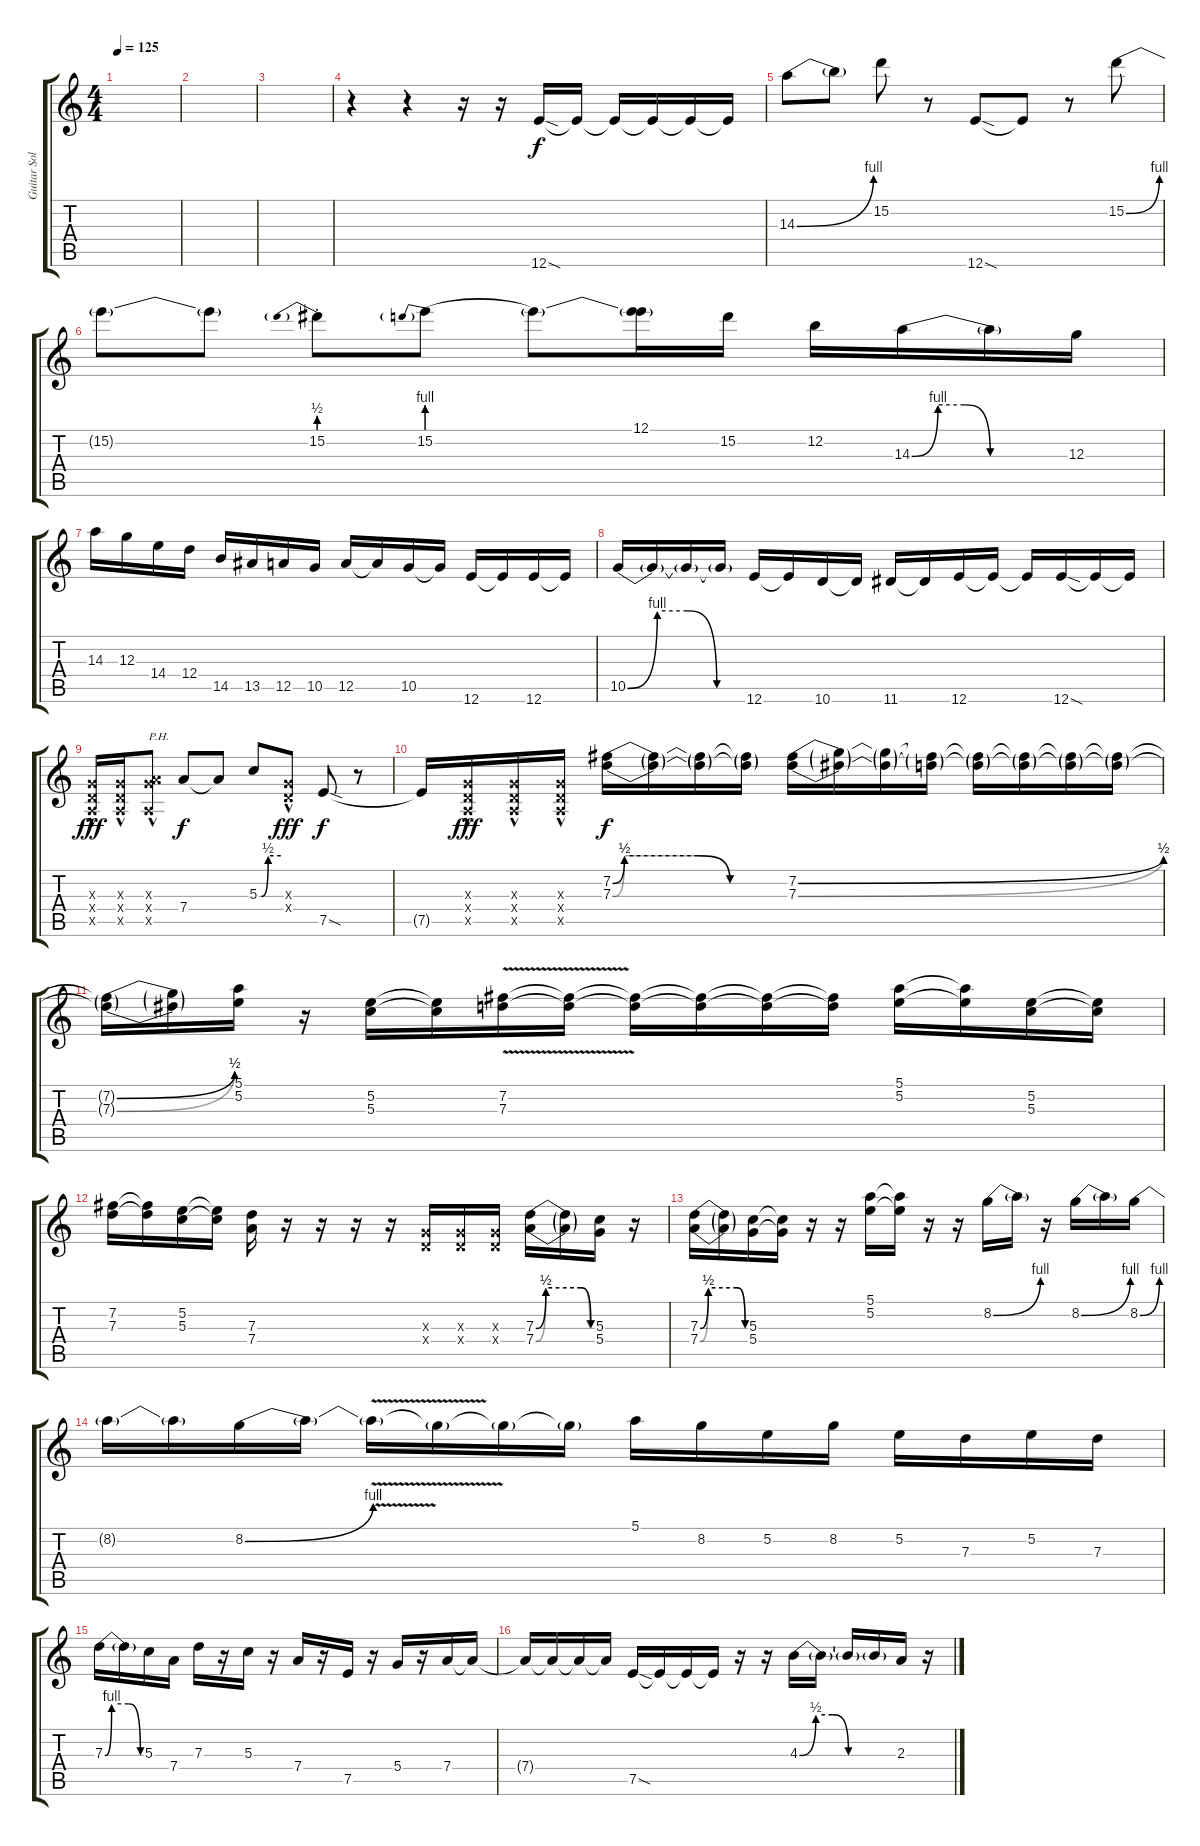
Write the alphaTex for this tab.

\track ("Guitar Solo" "Guitar Sol") {instrument overdrivenguitar}
\staff {score tabs}
\tuning (E4 B3 G3 D3 A2 E2) {hide}
\ts (4 4)
\tempo 125
\clef g2
\ks c
|
|
|
r.4 r.4 r.16 r.16 12.6{sod}.16 12.6{t}.16 12.6{t}.16 12.6{t}.16 12.6{t}.16 12.6{t}.16 |
14.3{be (bend 0 0 60 4)}.8 14.3{t}.8 15.2.8 r.8 12.6{sod}.8 12.6{t}.8 r.8 15.2{be (bend 0 0 60 4)}.8 |
15.2{t}.8 15.2{t}.8 15.2{be (prebend 0 2 60 2) st}.8 15.2{be (prebend 0 4 60 4)}.8 15.2{t}.8 (12.1 15.2{t}).16 15.2.16 12.2.16 14.3{be (custom 0 0 10 4 20 4 30 0 60 0)}.16 14.3{t}.16 12.3.16 |
14.3.16 12.3.16 14.4.16 12.4.16 14.5.16 13.5.16 12.5.16 10.5.16 12.5.16 12.5{t}.16 10.5.16 10.5{t}.16 12.6.16 12.6{t}.16 12.6.16 12.6{t}.16 |
10.5{be (custom 0 0 15 4 30 4 45 0 60 0)}.16 10.5{t}.16 10.5{t}.16 10.5{t}.16 12.6.16 12.6{t}.16 10.6.16 10.6{t}.16 11.6.16 11.6{t}.16 12.6.16 12.6{t}.16 12.6{t}.16 12.6{sod}.16 12.6{t}.16 12.6{t}.16 |
(0.3{hac x} 0.4{hac x} 0.5{hac x}).16{dy fff} (0.3{hac x} 0.4{hac x} 0.5{hac x}).16 (0.3{hac x} 7.4{hac x} 0.5{hac x}).8{txt "P.H."} 7.4.8{dy f} 7.4{t}.8 5.3{be (custom 0 0 6 0 25 2 60 2)}.8 (0.3{hac x} 0.4{hac x}).8{dy fff} 7.5{sod}.8{dy f} r.8 |
7.5{t}.16 (0.3{hac x} 0.4{hac x} 0.5{hac x}).16{dy fff} (0.3{hac x} 0.4{hac x} 0.5{hac x}).16 (0.3{hac x} 0.4{hac x} 0.5{hac x}).16 (7.2{be (custom 0 0 4 2 29 2 40 0 60 0)} 7.3{be (custom 0 0 4 2 30 2 40 0 60 0)}).16{dy f} (7.2{t} 7.3{t}).16 (7.2{t} 7.3{t}).16 (7.2{t} 7.3{t}).16 (7.2{be (bend 0 0 60 2)} 7.3{be (bend 0 0 60 2)}).16 (7.2{t} 7.3{t}).16 (7.2{t} 7.3{t}).16 (7.2{t} 7.3{t}).16 (7.2{t} 7.3{t}).16 (7.2{t} 7.3{t}).16 (7.2{t} 7.3{t}).16 (7.2{t} 7.3{t}).16 |
(7.2{be (bend 0 0 60 2) t} 7.3{be (bend 0 0 60 2) t}).16 (7.2{t} 7.3{t}).16 (5.1 5.2).16 r.16 (5.2 5.3).16 (5.2{t} 5.3{t}).16 (7.2{v} 7.3{v}).16 (7.2{t} 7.3{t}).16 (7.2{t} 7.3{t}).16 (7.2{t} 7.3{t}).16 (7.2{t} 7.3{t}).16 (7.2{t} 7.3{t}).16 (5.1 5.2).16 (5.1{t} 5.2{t}).16 (5.2 5.3).16 (5.2{t} 5.3{t}).16 |
(7.2 7.3).16 (7.2{t} 7.3{t}).16 (5.2 5.3).16 (5.2{t} 5.3{t}).16 (7.3 7.4).16 r.16 r.16 r.16 r.16 (0.3{x} 0.4{x}).16 (0.3{x} 0.4{x}).16 (0.3{x} 0.4{x}).16 (7.3{be (custom 0 0 10 2 45 2 55 0 60 0)} 7.4{be (custom 0 0 10 2 45 2 54 0 60 0)}).16 (7.3{t} 7.4{t}).16 (5.3 5.4).16 r.16 |
(7.3{be (custom 0 0 10 2 45 2 55 0 60 0)} 7.4{be (custom 0 0 10 2 45 2 55 0 60 0)}).16 (7.3{t} 7.4{t}).16 (5.3 5.4).16 (5.3{t} 5.4{t}).16 r.16 r.16 (5.1 5.2).16 (5.1{t} 5.2{t}).16 r.16 r.16 8.2{be (bend 0 0 60 4)}.16 8.2{t}.16 r.16 8.2{be (bend 0 0 60 4)}.16 8.2{t}.16 8.2{be (bend 0 0 60 4)}.16 |
8.2{t}.16 8.2{t}.16 8.2{be (bend 0 0 60 4)}.16 8.2{t}.16 8.2{v t}.16 8.2{t}.16 8.2{t}.16 8.2{t}.16 5.1.16 8.2.16 5.2.16 8.2.16 5.2.16 7.3.16 5.2.16 7.3.16 |
7.3{be (custom 0 0 10 4 35 4 53 0 60 0)}.16 7.3{t}.16 5.3.16 7.4.16 7.3.16 r.16 5.3.16 r.16 7.4.16 r.16 7.5.16 r.16 5.4.16 r.16 7.4.16 7.4{t}.16 |
7.4{t}.16 7.4{t}.16 7.4{t}.16 7.4{t}.16 7.5{sod}.16 7.5{t}.16 7.5{t}.16 7.5{t}.16 r.16 r.16 4.3{be (custom 0 0 10 2 20 2 30 0 60 0)}.16 4.3{t}.16 4.3{t}.16 4.3{t}.16 2.3.16 r.16
